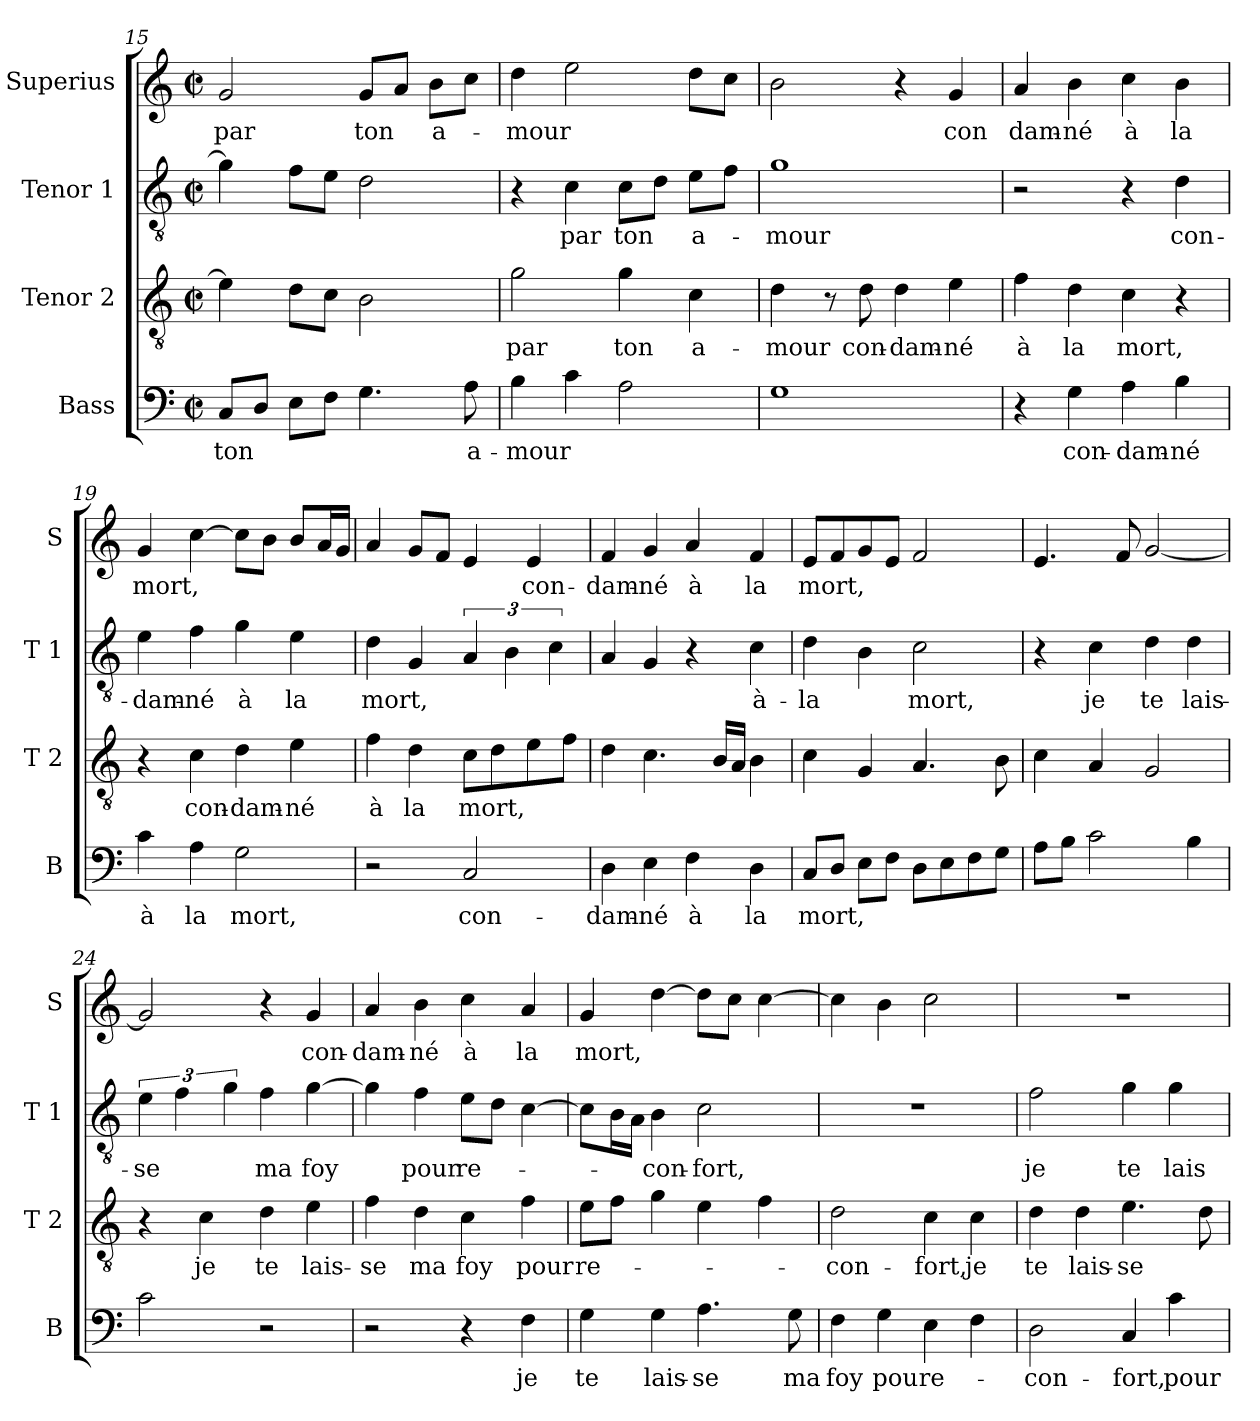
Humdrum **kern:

**kern	**text	**kern	**text	**kern	**text	**kern	**text
*part4	*part4	*part3	*part3	*part2	*part2	*part1	*part1
*staff4	*staff4	*staff3	*staff3	*staff2	*staff2	*staff1	*staff1
*I"Bass	*	*I"Tenor 2	*	*I"Tenor 1	*	*I"Superius	*
*I'B	*	*I'T 2	*	*I'T 1	*	*I'S	*
*clefF4	*	*clefGv2	*	*clefGv2	*	*clefG2	*
*k[]	*	*k[]	*	*k[]	*	*k[]	*
*C:	*	*C:	*	*C:	*	*C:	*
*M2/2	*	*M2/2	*	*M2/2	*	*M2/2	*
*met(c|)	*	*met(c|)	*	*met(c|)	*	*met(c|)	*
=15	=15	=15	=15	=15	=15	=15	=15
8C/L	ton	4e\]	.	4g\]	.	2g/	par
8D/J	.	.	.	.	.	.	.
8E\L	.	8d\L	.	8f\L	.	.	.
8F\J	.	8c\J	.	8e\J	.	.	.
4.G\	.	2B\	.	2d\	.	8g/L	ton
.	.	.	.	.	.	8a/J	.
.	.	.	.	.	.	8b\L	a-
8A\	a-	.	.	.	.	8cc\J	.
!!LO:PB:g=z
=16	=16	=16	=16	=16	=16	=16	=16
4B\	-mour	2g\	par	4r	.	4dd\	-mour
4c\	.	.	.	4c\	par	2ee\	.
2A\	.	4g\	ton	8c\L	ton	.	.
.	.	.	.	8d\J	.	.	.
.	.	4c\	a-	8e\L	a-	8dd\L	.
.	.	.	.	8f\J	.	8cc\J	.
=17	=17	=17	=17	=17	=17	=17	=17
1G	.	4d\	-mour	1g	-mour	2b\	.
.	.	8r	.	.	.	.	.
.	.	8d\	con-	.	.	.	.
.	.	4d\	-dam-	.	.	4r	.
.	.	4e\	-né	.	.	4g/	con
=18	=18	=18	=18	=18	=18	=18	=18
4r	.	4f\	à	2r	.	4a/	dam-
4G\	con-	4d\	la	.	.	4b\	-né
4A\	-dam-	4c\	mort,	4r	.	4cc\	à
4B\	-né	4r	.	4d\	con-	4b\	la
=19	=19	=19	=19	=19	=19	=19	=19
4c\	à	4r	.	4e\	-dam-	4g/	mort,
4A\	la	4c\	con-	4f\	-né	[4cc\	.
2G\	mort,	4d\	-dam-	4g\	à	8cc\L]	.
.	.	.	.	.	.	8b\J	.
.	.	4e\	-né	4e\	la	8b/L	.
.	.	.	.	.	.	16a/L	.
.	.	.	.	.	.	16g/JJ	.
=20	=20	=20	=20	=20	=20	=20	=20
2r	.	4f\	à	4d\	mort,	4a/	.
.	.	4d\	la	4G/	.	8g/L	.
.	.	.	.	.	.	8f/J	.
2C/	con-	8c\L	mort,	6A/	.	4e/	.
.	.	8d\	.	.	.	.	.
.	.	.	.	6B\	.	.	.
.	.	8e\	.	.	.	4e/	con-
.	.	.	.	6c\	.	.	.
.	.	8f\J	.	.	.	.	.
!!LO:LB:g=z
=21	=21	=21	=21	=21	=21	=21	=21
4D\	-dam-	4d\	.	4A/	.	4f/	-dam-
4E\	-né	4.c\	.	4G/	.	4g/	-né
4F\	à	.	.	4r	.	4a/	à
.	.	16B/LL	.	.	.	.	.
.	.	16A/JJ	.	.	.	.	.
4D\	la	4B\	.	4c\	à-	4f/	la
=22	=22	=22	=22	=22	=22	=22	=22
8C/L	mort,	4c\	.	4d\	-la	8e/L	mort,
8D/J	.	.	.	.	.	8f/	.
8E\L	.	4G/	.	4B\	.	8g/	.
8F\J	.	.	.	.	.	8e/J	.
8D\L	.	4.A/	.	2c\	mort,	2f/	.
8E\	.	.	.	.	.	.	.
8F\	.	.	.	.	.	.	.
8G\J	.	8B\	.	.	.	.	.
=23	=23	=23	=23	=23	=23	=23	=23
8A\L	.	4c\	.	4r	.	4.e/	.
8B\J	.	.	.	.	.	.	.
2c\	.	4A/	.	4c\	je	.	.
.	.	.	.	.	.	8f/	.
.	.	2G/	.	4d\	te	[2g/	.
4B\	.	.	.	4d\	lais-	.	.
=24	=24	=24	=24	=24	=24	=24	=24
2c\	.	4r	.	6e\	-se	2g/]	.
.	.	.	.	6f\	.	.	.
.	.	4c\	je	.	.	.	.
.	.	.	.	6g\	.	.	.
2r	.	4d\	te	4f\	ma	4r	.
.	.	4e\	lais-	[4g\	foy	4g/	con-
=25	=25	=25	=25	=25	=25	=25	=25
2r	.	4f\	-se	4g\]	.	4a/	-dam-
.	.	4d\	ma	4f\	pour	4b\	-né
4r	.	4c\	foy	8e\L	re-	4cc\	à
.	.	.	.	8d\J	.	.	.
4F\	je	4f\	pour	[4c\	.	4a/	la
!!LO:LB:g=z
=26	=26	=26	=26	=26	=26	=26	=26
4G\	te	8e\L	re-	8c\L]	.	4g/	mort,
.	.	8f\J	.	16B\L	.	.	.
.	.	.	.	16A\JJ	.	.	.
4G\	lais-	4g\	.	4B\	-con-	[4dd\	.
4.A\	-se	4e\	.	2c\	-fort,	8dd\L]	.
.	.	.	.	.	.	8cc\J	.
.	.	4f\	.	.	.	[4cc\	.
8G\	ma	.	.	.	.	.	.
=27	=27	=27	=27	=27	=27	=27	=27
4F\	foy	2d\	-con-	1r	.	4cc\]	.
4G\	pou	.	.	.	.	4b\	.
4E\	re-	4c\	-fort,	.	.	2cc\	.
4F\	.	4c\	je	.	.	.	.
=28	=28	=28	=28	=28	=28	=28	=28
2D\	-con-	4d\	te	2f\	je	1r	.
.	.	4d\	lais-	.	.	.	.
4C/	-fort,	4.e\	-se	4g\	te	.	.
4c\	pour	.	.	4g\	lais-	.	.
.	.	8d\	.	.	.	.	.
=	=	=	=	=	=	=	=
*-	*-	*-	*-	*-	*-	*-	*-
